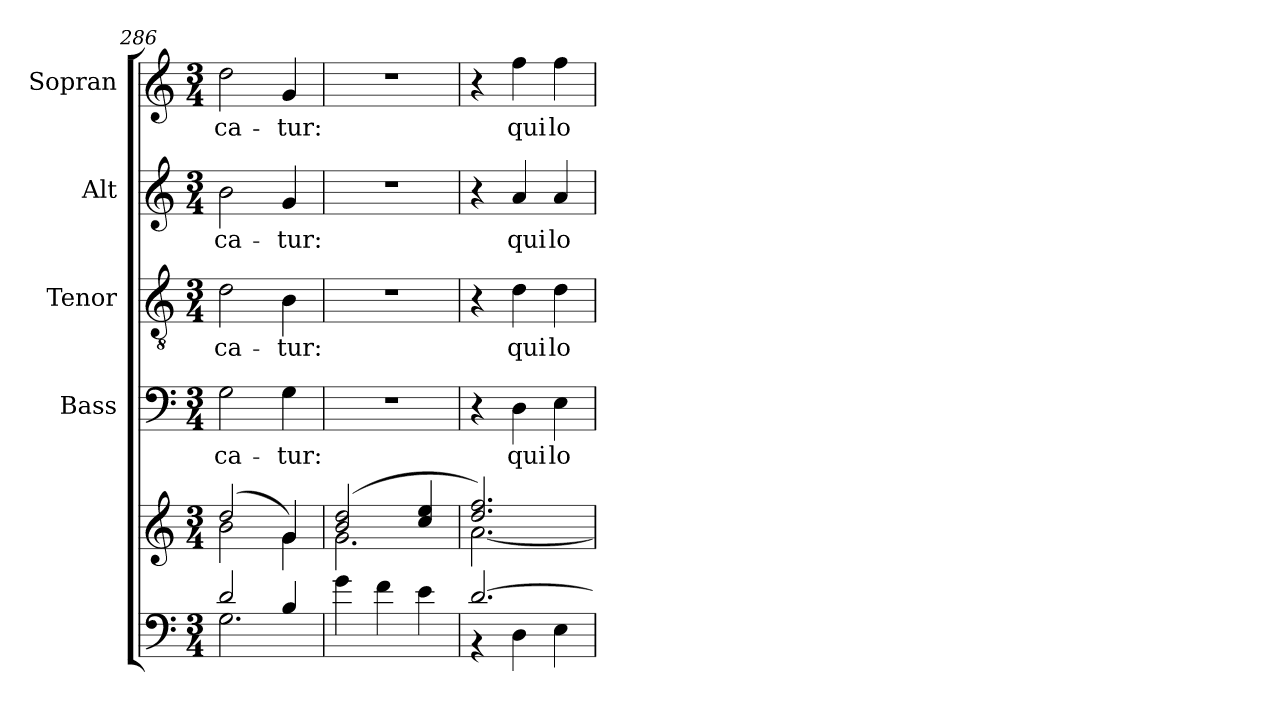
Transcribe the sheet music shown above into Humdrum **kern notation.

**kern	**kern	**kern	**text	**kern	**text	**kern	**text	**kern	**text
*part5	*part5	*part4	*part4	*part3	*part3	*part2	*part2	*part1	*part1
*staff6	*staff5	*staff4	*staff4	*staff3	*staff3	*staff2	*staff2	*staff1	*staff1
*	*	*I"Bass	*	*I"Tenor	*	*I"Alt	*	*I"Sopran	*
*	*	*I'B.	*	*I'T.	*	*I'A.	*	*I'S.	*
*clefF4	*clefG2	*clefF4	*	*clefGv2	*	*clefG2	*	*clefG2	*
*k[]	*k[]	*k[]	*	*k[]	*	*k[]	*	*k[]	*
*C:	*C:	*C:	*	*C:	*	*C:	*	*C:	*
*M3/4	*M3/4	*M3/4	*	*M3/4	*	*M3/4	*	*M3/4	*
=286	=286	=286	=286	=286	=286	=286	=286	=286	=286
*^	*^	*	*	*	*	*	*	*	*
!	!	!	!	!	!LO:LY:b	!	!LO:LY:b	!	!LO:LY:b	!	!LO:LY:b
2d/	2.G\	(2dd/	2b\	2G\	-ca-	2d\	-ca-	2b\	-ca-	2dd\	-ca-
!	!	!	!	!	!LO:LY:b	!	!LO:LY:b	!	!LO:LY:b	!	!LO:LY:b
4B/	.	4g/)	4g\	4G\	-tur:	4B\	-tur:	4g/	-tur:	4g/	-tur:
*v	*v	*	*	*	*	*	*	*	*	*	*
=287	=287	=287	=287	=287	=287	=287	=287	=287	=287	=287
4g\	(2b/ 2dd/	2.g\	2.r	.	2.r	.	2.r	.	2.r	.
4f\	.	.	.	.	.	.	.	.	.	.
4e\	4cc/ 4ee/	.	.	.	.	.	.	.	.	.
=288	=288	=288	=288	=288	=288	=288	=288	=288	=288	=288
*^	*	*	*	*	*	*	*	*	*	*
[>2.d/	4r	2.dd/ 2.ff/)	[<2.a\	4r	.	4r	.	4r	.	4r	.
!	!	!	!	!	!LO:LY:b	!	!LO:LY:b	!	!LO:LY:b	!	!LO:LY:b
.	4D\	.	.	4D\	qui	4d\	qui	4a/	qui	4ff\	qui
!	!	!	!	!	!LO:LY:b	!	!LO:LY:b	!	!LO:LY:b	!	!LO:LY:b
.	4E\	.	.	4E\	lo-	4d\	lo-	4a/	lo-	4ff\	lo-
*v	*v	*	*	*	*	*	*	*	*	*	*
*	*v	*v	*	*	*	*	*	*	*	*
=	=	=	=	=	=	=	=	=	=
*-	*-	*-	*-	*-	*-	*-	*-	*-	*-
